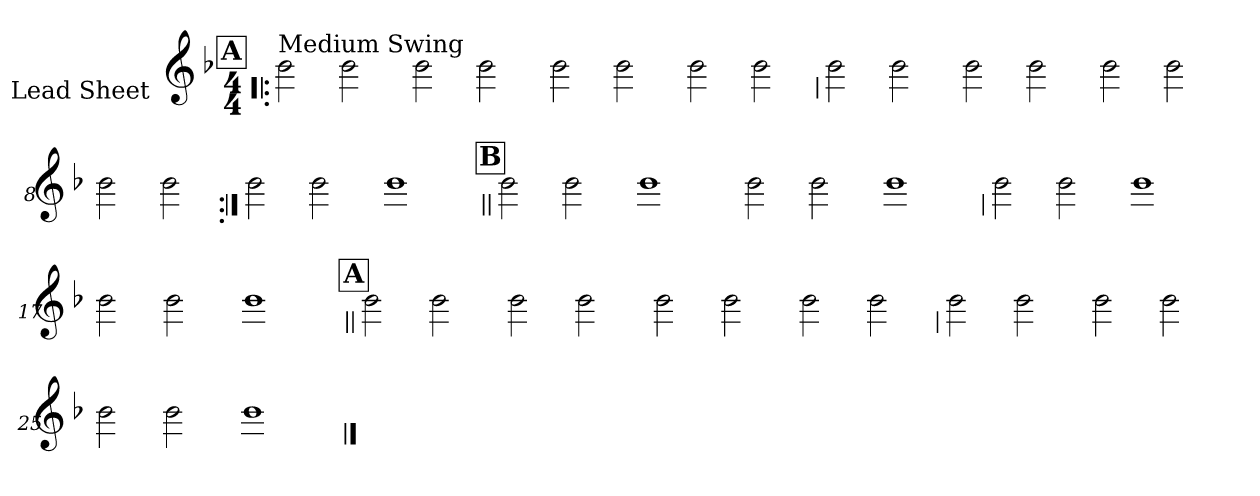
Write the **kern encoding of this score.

**kern
*part1
*staff1
*I"Lead Sheet
*stria0
*clefG2
*k[b-]
*F:
*M4/4
!!LO:REH:place=s1:a:t=A
=1!|:
!LO:TX:a:t=Medium Swing
2b-
2b-
=2-
2b-
2b-
=3-
2b-
2b-
=4-
2b-
2b-
!!LO:LB:g=z
=5
2b-
2b-
=6-
2b-
2b-
=7-
2b-
2b-
=8-
2b-
2b-
!!LO:LB:g=z
=9:|!
2b-
2b-
=10-
1b-
!!LO:LB:g=z
!!LO:REH:place=s1:a:t=B
=11||
2b-
2b-
=12-
1b-
=13-
2b-
2b-
=14-
1b-
!!LO:LB:g=z
=15
2b-
2b-
=16-
1b-
=17-
2b-
2b-
=18-
1b-
!!LO:LB:g=z
!!LO:REH:place=s1:a:t=A
=19||
2b-
2b-
=20-
2b-
2b-
=21-
2b-
2b-
=22-
2b-
2b-
!!LO:LB:g=z
=23
2b-
2b-
=24-
2b-
2b-
=25-
2b-
2b-
=26-
1b-
==
*-
